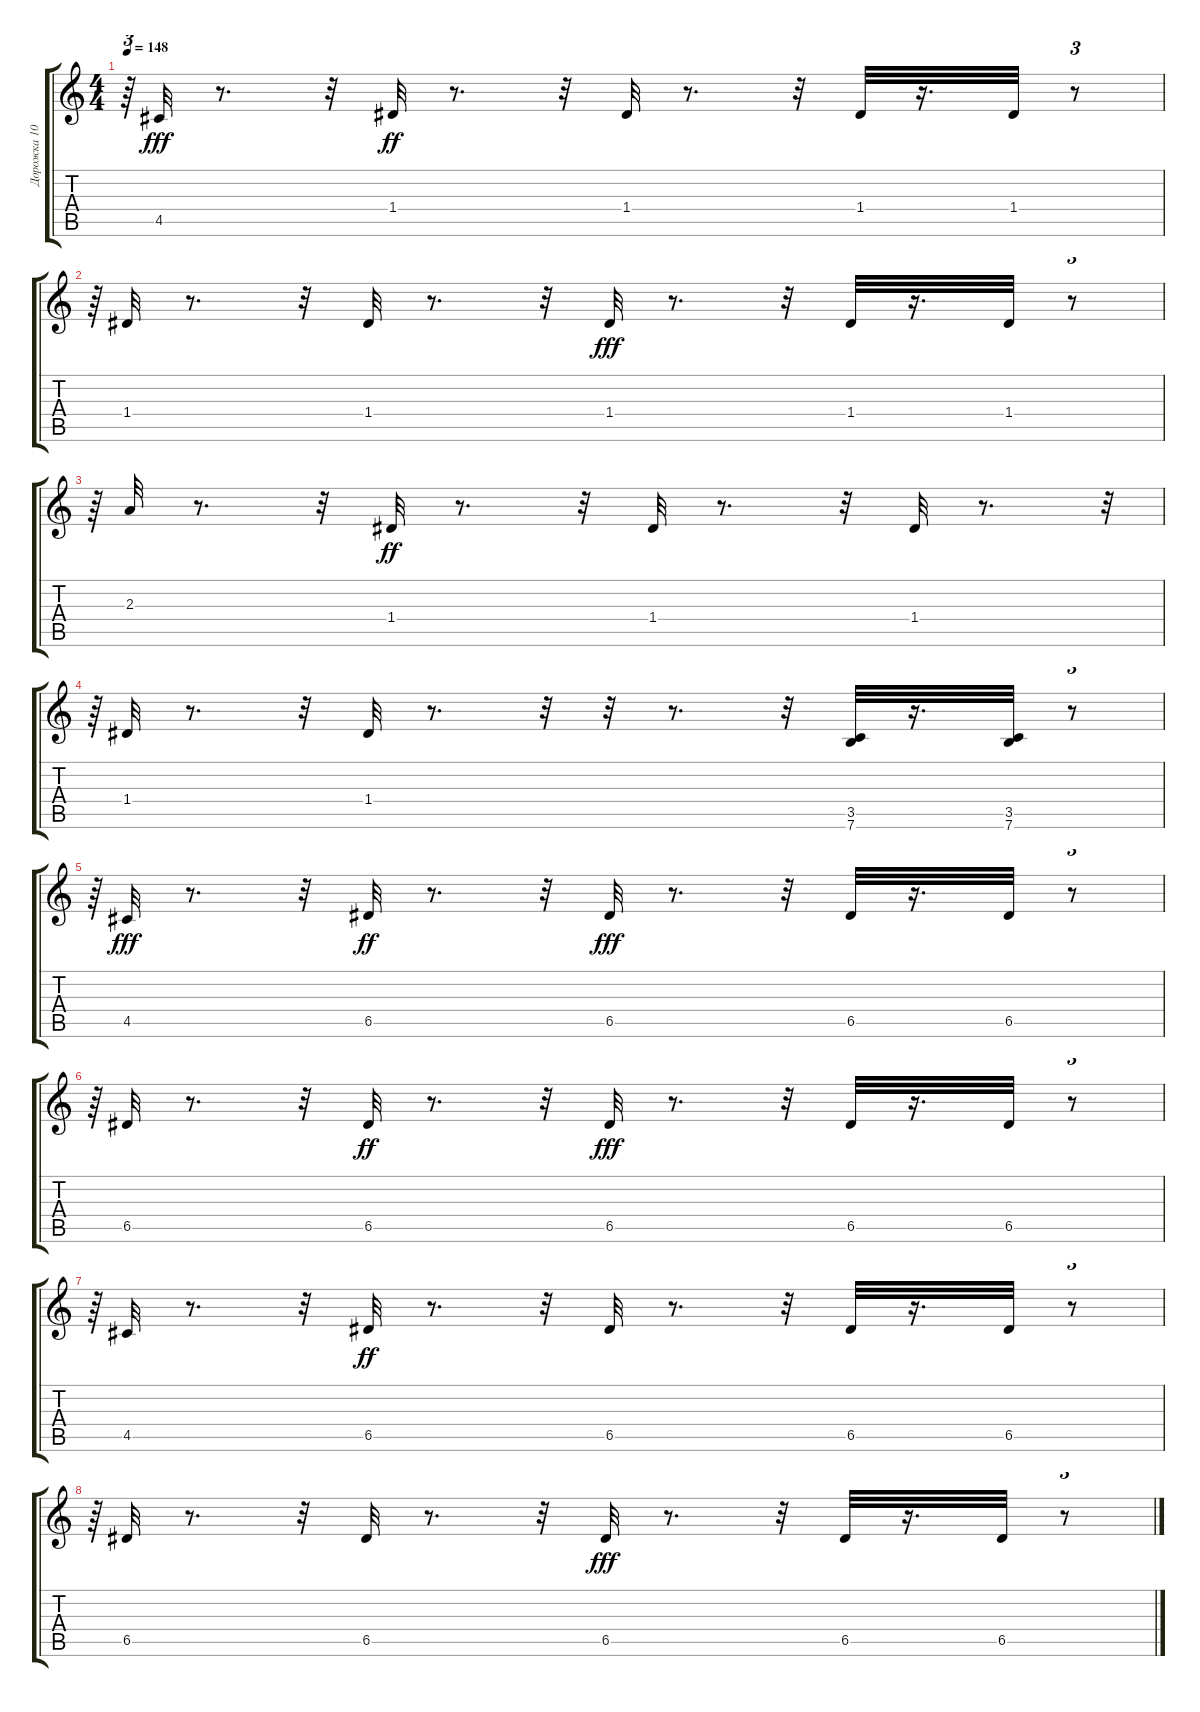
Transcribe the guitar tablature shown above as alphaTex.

\track ("Дорожка 10" "Дорожка 10") {instrument acousticguitarnylon}
\staff {score tabs}
\tuning (E4 B3 G3 D3 A2 E2) {hide}
\ts (4 4)
\tempo 148
\clef g2
\ks c
r.64{tu (3 2) dy fff} 4.5.32 r.8{d} r.32 1.4.32{dy ff} r.8{d} r.32 1.4.32 r.8{d} r.32 1.4.32 r.16{d} 1.4.32 r.8{tu (3 2)} |
r.64{tu (3 2)} 1.4.32 r.8{d} r.32 1.4.32 r.8{d} r.32 1.4.32{dy fff} r.8{d} r.32 1.4.32 r.16{d} 1.4.32 r.8{tu (3 2)} |
r.64{tu (3 2)} 2.3.32 r.8{d} r.32 1.4.32{dy ff} r.8{d} r.32 1.4.32 r.8{d} r.32 1.4.32 r.8{d} r.32{tu (3 2)} |
r.64{tu (3 2)} 1.4.32 r.8{d} r.32 1.4.32 r.8{d} r.32 r.32 r.8{d} r.32 (3.5 7.6).32 r.16{d} (3.5 7.6).32 r.8{tu (3 2)} |
r.64{tu (3 2)} 4.5.32{dy fff} r.8{d} r.32 6.5.32{dy ff} r.8{d} r.32 6.5.32{dy fff} r.8{d} r.32 6.5.32 r.16{d} 6.5.32 r.8{tu (3 2)} |
r.64{tu (3 2)} 6.5.32 r.8{d} r.32 6.5.32{dy ff} r.8{d} r.32 6.5.32{dy fff} r.8{d} r.32 6.5.32 r.16{d} 6.5.32 r.8{tu (3 2)} |
r.64{tu (3 2)} 4.5.32 r.8{d} r.32 6.5.32{dy ff} r.8{d} r.32 6.5.32 r.8{d} r.32 6.5.32 r.16{d} 6.5.32 r.8{tu (3 2)} |
r.64{tu (3 2)} 6.5.32 r.8{d} r.32 6.5.32 r.8{d} r.32 6.5.32{dy fff} r.8{d} r.32 6.5.32 r.16{d} 6.5.32 r.8{tu (3 2)}
